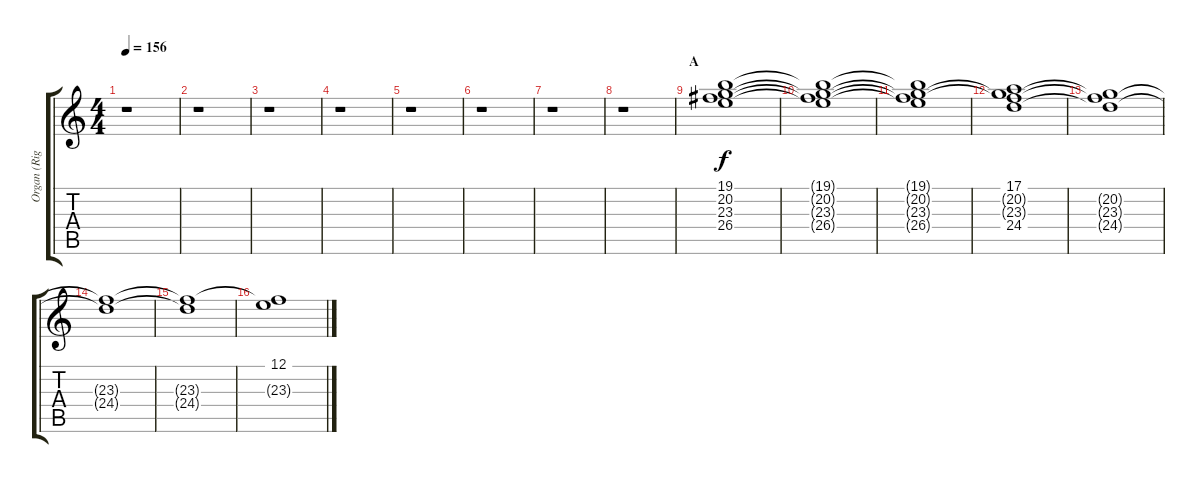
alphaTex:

\track ("Organ (Right Hand)" "Organ (Rig") {instrument drawbarorgan}
\staff {score tabs}
\tuning (E4 B3 G3 D3 A2 E2) {hide}
\ts (4 4)
\tempo 156
\clef g2
\ks c
r.1{dy f} |
r.1 |
r.1 |
r.1 |
r.1 |
r.1 |
r.1 |
r.1 |
\section ("" "A")
(19.1 20.2 23.3 26.4).1 |
(19.1{t} 20.2{t} 23.3{t} 26.4{t}).1 |
(19.1{t} 20.2{t} 23.3{t} 26.4{t}).1 |
(17.1 20.2{t} 23.3{t} 24.4).1 |
(20.2{t} 23.3{t} 24.4{t}).1 |
(23.3{t} 24.4{t}).1 |
(23.3{t} 24.4{t}).1 |
(12.1 23.3{t}).1
